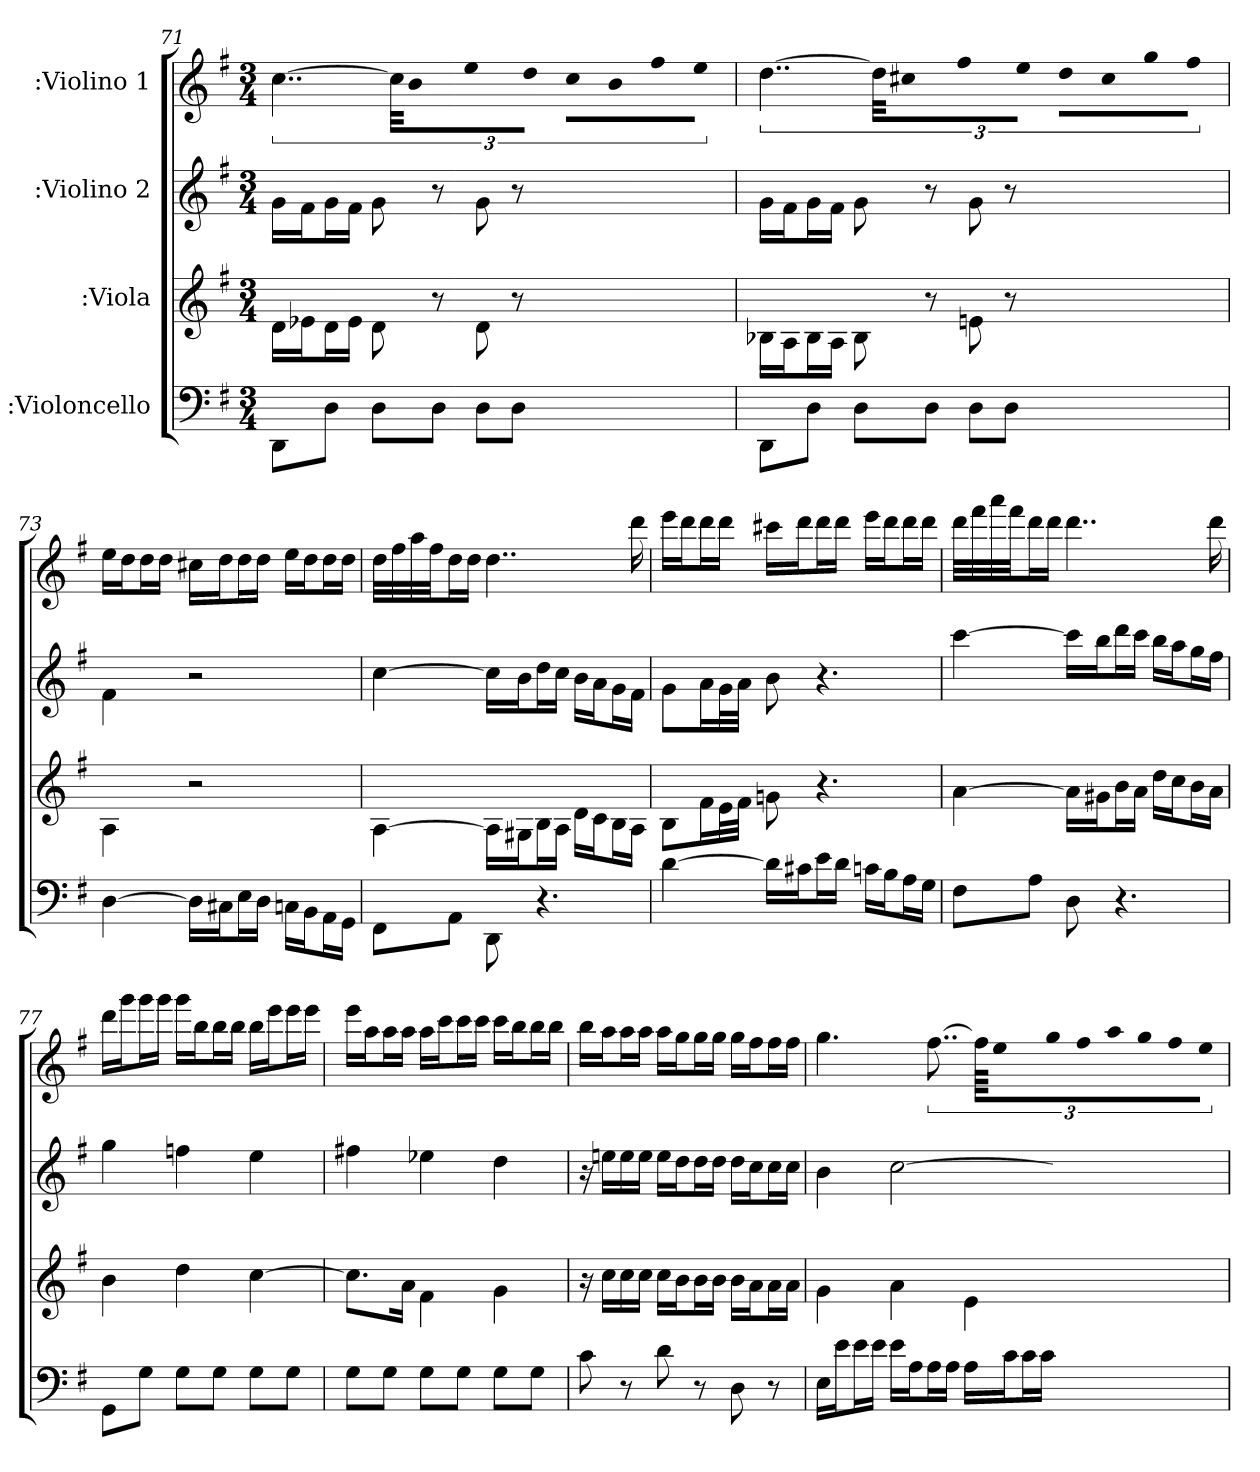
**kern	**kern	**kern	**kern
*part4	*part3	*part2	*part1
*staff4	*staff3	*staff2	*staff1
*I":Violoncello	*I":Viola	*I":Violino 2	*I":Violino 1
*k[f#]	*k[f#]	*k[f#]	*k[f#]
*G:	*G:	*G:	*G:
*M3/4	*M3/4	*M3/4	*M3/4
=71	=71	=71	=71
8DD\L	16d\LL	16g\LL	[6..cc\
.	16e-X\J	16f#\J	.
8D\J	16d\L	16g\L	.
.	16e-\JJ	16f#\JJ	.
8D\L	8d\	8g\	.
.	.	.	48cc\KLL]
.	.	.	16b\J
8D\J	8r	8r	16ee\L
.	.	.	16dd\JJ
8D\L	8d\	8g\	16cc\LL
.	.	.	16b\J
8D\J	8r	8r	16ff#\L
.	.	.	16ee\JJ
=72	=72	=72	=72
8DD\L	16B-X\LL	16g\LL	[6..dd\
.	16A\J	16f#\J	.
8D\J	16B-\L	16g\L	.
.	16A\JJ	16f#\JJ	.
8D\L	8B-\	8g\	.
.	.	.	48dd\KLL]
.	.	.	16cc#X\J
8D\J	8r	8r	16ff#\L
.	.	.	16ee\JJ
8D\L	8en\	8g\	16dd\LL
.	.	.	16cc#\J
8D\J	8r	8r	16gg\L
.	.	.	16ff#\JJ
=73	=73	=73	=73
[4D\	4A\	4f#\	16ee\LL
.	.	.	16dd\J
.	.	.	16dd\L
.	.	.	16dd\JJ
16D\LL]	2r	2r	16cc#X\LL
16C#X\J	.	.	16dd\J
16E\L	.	.	16dd\L
16D\JJ	.	.	16dd\JJ
16Cn\LL	.	.	16ee\LL
16BB\J	.	.	16dd\J
16AA\L	.	.	16dd\L
16GG\JJ	.	.	16dd\JJ
=74	=74	=74	=74
8FF#\L	[4A\	[4cc\	32dd\LLL
.	.	.	32ff#\
.	.	.	32aa\
.	.	.	32ff#\JJ
8AA\J	.	.	16dd\L
.	.	.	16dd\JJ
8DD\	16A\LL]	16cc\LL]	4..dd\
.	16G#X\J	16b\J	.
4.r	16B\L	16dd\L	.
.	16A\JJ	16cc\JJ	.
.	16d\LL	16b\LL	.
.	16c\J	16a\J	.
.	16B\L	16g\L	.
.	16A\JJ	16f#\JJ	16ddd\
=75	=75	=75	=75
[4d\	8B\L	8g\L	16eee\LL
.	.	.	16ddd\J
.	16f#\L	16a\L	16ddd\L
.	32e\L	32g\L	16ddd\JJ
.	32f#\JJJ	32a\JJJ	.
16d\LL]	8gn\	8b\	16ccc#X\LL
16c#X\J	.	.	16ddd\J
16e\L	4.r	4.r	16ddd\L
16d\JJ	.	.	16ddd\JJ
16cn\LL	.	.	16eee\LL
16B\J	.	.	16ddd\J
16A\L	.	.	16ddd\L
16G\JJ	.	.	16ddd\JJ
=76	=76	=76	=76
8F#\L	[4a\	[4ccc\	32ddd\LLL
.	.	.	32fff#\
.	.	.	32aaa\
.	.	.	32fff#\JJ
8A\J	.	.	16ddd\L
.	.	.	16ddd\JJ
8D\	16a\LL]	16ccc\LL]	4..ddd\
.	16g#X\J	16bb\J	.
4.r	16b\L	16ddd\L	.
.	16a\JJ	16ccc\JJ	.
.	16dd\LL	16bb\LL	.
.	16cc\J	16aa\J	.
.	16b\L	16gg\L	.
.	16a\JJ	16ff#\JJ	16ddd\
=77	=77	=77	=77
8GG\L	4b\	4gg\	16ddd\LL
.	.	.	16ggg\J
8G\J	.	.	16ggg\L
.	.	.	16ggg\JJ
8G\L	4dd\	4ffn\	16ggg\LL
.	.	.	16bb\J
8G\J	.	.	16bb\L
.	.	.	16bb\JJ
8G\L	[4cc\	4ee\	16bb\LL
.	.	.	16eee\J
8G\J	.	.	16eee\L
.	.	.	16eee\JJ
=78	=78	=78	=78
8G\L	8.cc\L]	4ff#X\	16eee\LL
.	.	.	16aa\J
8G\J	.	.	16aa\L
.	16a\Jk	.	16aa\JJ
8G\L	4f#\	4ee-X\	16aa\LL
.	.	.	16ccc\J
8G\J	.	.	16ccc\L
.	.	.	16ccc\JJ
8G\L	4g\	4dd\	16ccc\LL
.	.	.	16bb\J
8G\J	.	.	16bb\L
.	.	.	16bb\JJ
=79	=79	=79	=79
8c\	16r	16r	16bb\LL
.	16cc\LL	16een\LL	16aa\J
8r	16cc\	16ee\	16aa\L
.	16cc\JJ	16ee\JJ	16aa\JJ
8d\	16cc\LL	16ee\LL	16aa\LL
.	16b\J	16dd\J	16gg\J
8r	16b\L	16dd\L	16gg\L
.	16b\JJ	16dd\JJ	16gg\JJ
8D\	16b\LL	16dd\LL	16gg\LL
.	16a\J	16cc\J	16ff#\J
8r	16a\L	16cc\L	16ff#\L
.	16a\JJ	16cc\JJ	16ff#\JJ
=80	=80	=80	=80
16E\LL	4g\	4b\	4.gg\
16e\J	.	.	.
16e\L	.	.	.
16e\JJ	.	.	.
16e\LL	4a\	[2cc\	.
16A\J	.	.	.
16A\L	.	.	[12..ff#\
16A\JJ	.	.	.
16A\LL	4e\	.	.
.	.	.	96ff#\KLLL]
.	.	.	32ee\
16c\J	.	.	32gg\
.	.	.	32ff#\JJ
16c\L	.	.	32aa\LL
.	.	.	32gg\
16c\JJ	.	.	32ff#\
.	.	.	32ee\JJJ
=	=	=	=
*-	*-	*-	*-
